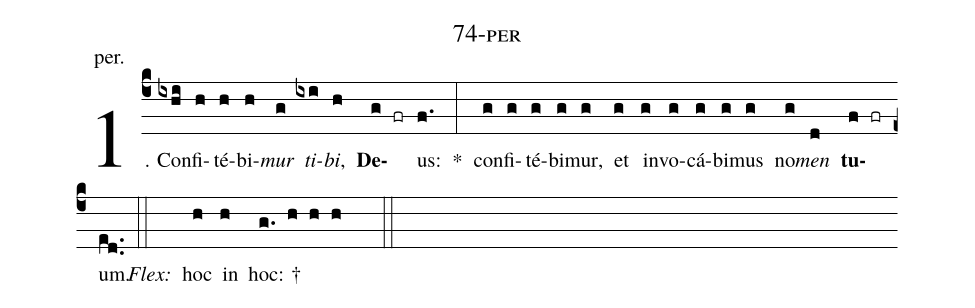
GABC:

name: 74-per;
annotation: per.;
%%
(c4)1. Con(ixhi)fi(h)té(h)bi(h)<i>mur</i>(g) <i>ti</i>(ixi)<i>bi</i>,(h) <b>De</b>(g fr)us:(f.) *(:) con(g)fi(g)té(g)bi(g)mur,(g) et(g) in(g)vo(g)cá(g)bi(g)mus(g) no(g)<i>men</i>(d) <b>tu</b>(f fr)um.(ed..) (::)
<i>Flex:</i>()  hoc(h) in(h) hoc: †(g. h h h  ::)
